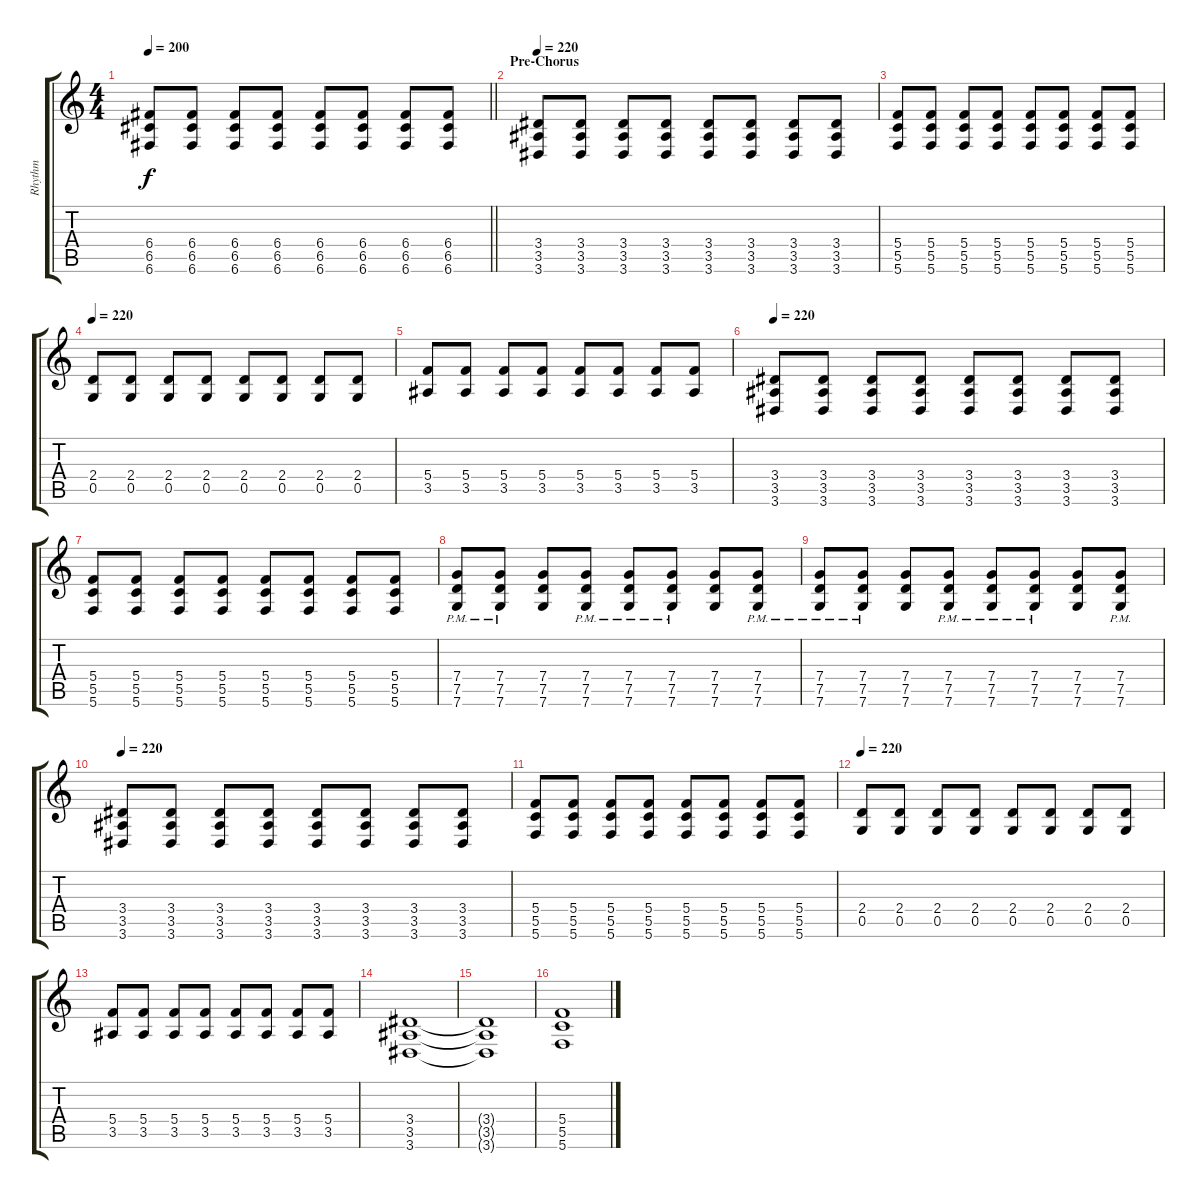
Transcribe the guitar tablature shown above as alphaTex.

\track ("Rhythm" "Rhythm") {instrument distortionguitar}
\staff {score tabs}
\tuning (D4 A3 F3 C3 G2 C2) {hide}
\ts (4 4)
\tempo 200
\clef g2
\barLineRight lightlight
\ks c
(6.4 6.5 6.6).8{dy f} (6.4 6.5 6.6).8 (6.4 6.5 6.6).8 (6.4 6.5 6.6).8 (6.4 6.5 6.6).8 (6.4 6.5 6.6).8 (6.4 6.5 6.6).8 (6.4 6.5 6.6).8 |
\section ("" "Pre-Chorus")
\tempo 220
(3.4 3.5 3.6).8 (3.4 3.5 3.6).8 (3.4 3.5 3.6).8 (3.4 3.5 3.6).8 (3.4 3.5 3.6).8 (3.4 3.5 3.6).8 (3.4 3.5 3.6).8 (3.4 3.5 3.6).8 |
(5.4 5.5 5.6).8 (5.4 5.5 5.6).8 (5.4 5.5 5.6).8 (5.4 5.5 5.6).8 (5.4 5.5 5.6).8 (5.4 5.5 5.6).8 (5.4 5.5 5.6).8 (5.4 5.5 5.6).8 |
\tempo 220
(2.4 0.5).8 (2.4 0.5).8 (2.4 0.5).8 (2.4 0.5).8 (2.4 0.5).8 (2.4 0.5).8 (2.4 0.5).8 (2.4 0.5).8 |
(5.4 3.5).8 (5.4 3.5).8 (5.4 3.5).8 (5.4 3.5).8 (5.4 3.5).8 (5.4 3.5).8 (5.4 3.5).8 (5.4 3.5).8 |
\tempo 220
(3.4 3.5 3.6).8 (3.4 3.5 3.6).8 (3.4 3.5 3.6).8 (3.4 3.5 3.6).8 (3.4 3.5 3.6).8 (3.4 3.5 3.6).8 (3.4 3.5 3.6).8 (3.4 3.5 3.6).8 |
(5.4 5.5 5.6).8 (5.4 5.5 5.6).8 (5.4 5.5 5.6).8 (5.4 5.5 5.6).8 (5.4 5.5 5.6).8 (5.4 5.5 5.6).8 (5.4 5.5 5.6).8 (5.4 5.5 5.6).8 |
(7.4{pm} 7.5{pm} 7.6{pm}).8 (7.4{pm} 7.5{pm} 7.6{pm}).8 (7.4 7.5 7.6).8 (7.4{pm} 7.5{pm} 7.6{pm}).8 (7.4{pm} 7.5{pm} 7.6{pm}).8 (7.4{pm} 7.5{pm} 7.6{pm}).8 (7.4 7.5 7.6).8 (7.4{pm} 7.5{pm} 7.6{pm}).8 |
(7.4{pm} 7.5{pm} 7.6{pm}).8 (7.4{pm} 7.5{pm} 7.6{pm}).8 (7.4 7.5 7.6).8 (7.4{pm} 7.5{pm} 7.6{pm}).8 (7.4{pm} 7.5{pm} 7.6{pm}).8 (7.4{pm} 7.5{pm} 7.6{pm}).8 (7.4 7.5 7.6).8 (7.4{pm} 7.5{pm} 7.6{pm}).8 |
\tempo 220
(3.4 3.5 3.6).8 (3.4 3.5 3.6).8 (3.4 3.5 3.6).8 (3.4 3.5 3.6).8 (3.4 3.5 3.6).8 (3.4 3.5 3.6).8 (3.4 3.5 3.6).8 (3.4 3.5 3.6).8 |
(5.4 5.5 5.6).8 (5.4 5.5 5.6).8 (5.4 5.5 5.6).8 (5.4 5.5 5.6).8 (5.4 5.5 5.6).8 (5.4 5.5 5.6).8 (5.4 5.5 5.6).8 (5.4 5.5 5.6).8 |
\tempo 220
(2.4 0.5).8 (2.4 0.5).8 (2.4 0.5).8 (2.4 0.5).8 (2.4 0.5).8 (2.4 0.5).8 (2.4 0.5).8 (2.4 0.5).8 |
(5.4 3.5).8 (5.4 3.5).8 (5.4 3.5).8 (5.4 3.5).8 (5.4 3.5).8 (5.4 3.5).8 (5.4 3.5).8 (5.4 3.5).8 |
(3.4 3.5 3.6).1 |
(3.4{t} 3.5{t} 3.6{t}).1 |
(5.4 5.5 5.6).1
